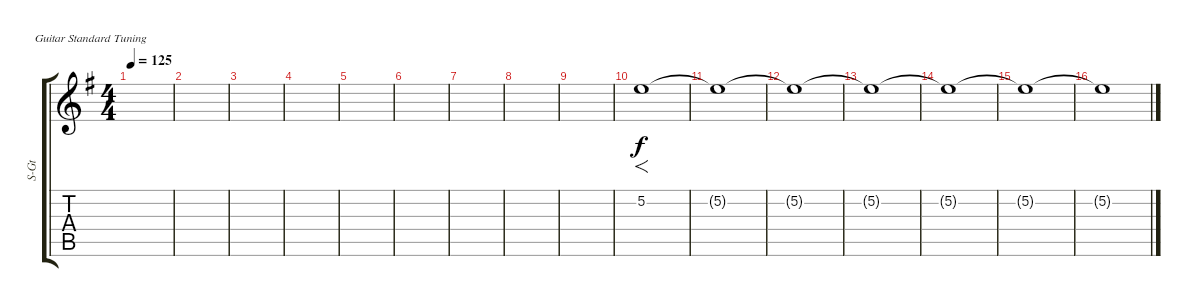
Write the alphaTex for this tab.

\defaultSystemsLayout 4
\bracketExtendMode groupsimilarinstruments
\otherSystemsTrackNameOrientation horizontal
\track ("Lead string 01" "S-Gt") {instrument acousticguitarsteel}
\staff {score tabs}
\tuning (E4 B3 G3 D3 A2 E2)
\ts (4 4)
\tempo 125
\clef g2
\scale
0.487395
\ks g
|
\scale
0.256303 |
|
|
|
\scale
0.256303 |
\scale
0.333333 |
\scale
0.333333 |
|
5.2{acc forcenatural}.1{f beam Down} |
5.2{t acc forcenatural}.1{beam Down} |
5.2{t acc forcenatural}.1{beam Down} |
5.2{t acc forcenatural}.1{beam Down} |
5.2{t acc forcenatural}.1{beam Down} |
5.2{t acc forcenatural}.1{beam Down} |
5.2{t acc forcenatural}.1{beam Down}
